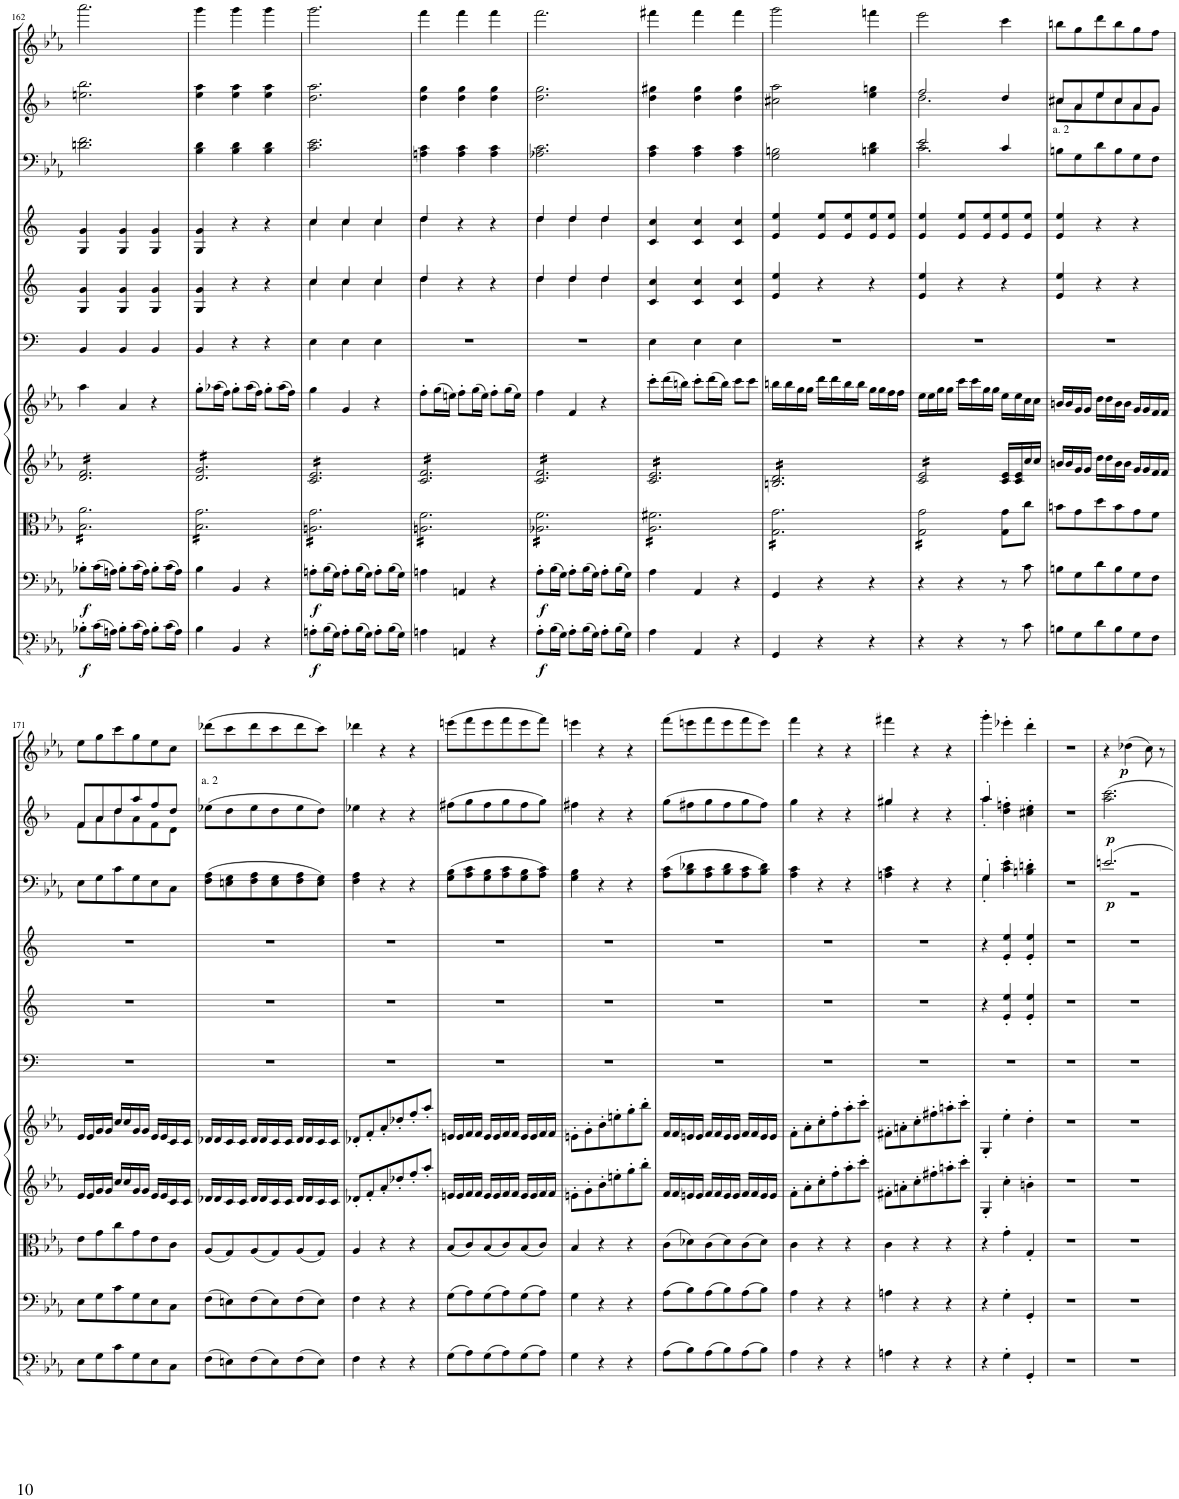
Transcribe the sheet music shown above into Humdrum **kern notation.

**kern	**dynam	**kern	**dynam	**kern	**kern	**kern	**kern	**kern	**kern	**kern	**dynam	**kern	**dynam	**kern	**dynam
*part11	*part11	*part10	*part10	*part9	*part8	*part7	*part6	*part5	*part4	*part3	*part3	*part2	*part2	*part1	*part1
*staff11	*staff11	*staff10	*staff10	*staff9	*staff8	*staff7	*staff6	*staff5	*staff4	*staff3	*staff3	*staff2	*staff2	*staff1	*staff1
*I"Basso.	*	*I"Violoncello.	*	*I"Viola.	*I"Violino II.	*I"Violino I.	*I"Timpani in Es. B.	*I"Trombe in Es.	*I"Corni in Es.	*I"Fagotti.	*	*I"Clarinetti in B.	*	*I"Flauto.	*
*	*	*	*	*	*	*	*I'Timp	*	*	*	*	*I'Cl	*	*I'Fl	*
!!LO:PB:g=z
*clefFv4	*	*clefF4	*	*clefC3	*clefG2	*clefG2	*clefF4	*clefG2	*clefG2	*clefF4	*	*clefG2	*	*clefG2	*
*	*	*	*	*	*	*	*	*Trd-2c-3	*Trd5c9	*	*	*Trd1c2	*	*	*
*k[b-e-a-]	*	*k[b-e-a-]	*	*k[b-e-a-]	*k[b-e-a-]	*k[b-e-a-]	*k[b-e-a-]	*k[]	*k[]	*k[b-e-a-]	*	*k[b-]	*	*k[b-e-a-]	*
*M3/4	*	*M3/4	*	*M3/4	*M3/4	*M3/4	*M3/4	*M3/4	*M3/4	*M3/4	*	*M3/4	*	*M3/4	*
=162	=162	=162	=162	=162	=162	=162	=162	=162	=162	=162	=162	=162	=162	=162	=162
!	!LO:DY:b	!	!LO:DY:b	!	!	!	!	!	!	!	!	!	!	!	!
*	*	*	*	*tremolo	*	*	*	*	*	*	*	*	*	*	*
*	*	*	*	*	*tremolo	*	*	*	*	*	*	*	*	*	*
8BB-X'\L	f	8B-X'\L	f	16B-\ 16a-\LL	16d/ 16f/LL	4aa-\	4BB-/	4G/ 4g/	4G/ 4g/	2.dn\ 2.f\	.	2.een\ 2.bb-\	.	2.aaa-\	.
.	.	.	.	16B-\ 16a-\	16d/ 16f/	.	.	.	.	.	.	.	.	.	.
(16C\L	.	(16c\L	.	16B-\ 16a-\	16d/ 16f/	.	.	.	.	.	.	.	.	.	.
16AAn\JJ)	.	16An\JJ)	.	16B-\ 16a-\	16d/ 16f/	.	.	.	.	.	.	.	.	.	.
8BB-'\L	.	8B-'\L	.	16B-\ 16a-\	16d/ 16f/	4a-/	4BB-/	4G/ 4g/	4G/ 4g/	.	.	.	.	.	.
.	.	.	.	16B-\ 16a-\	16d/ 16f/	.	.	.	.	.	.	.	.	.	.
(16C\L	.	(16c\L	.	16B-\ 16a-\	16d/ 16f/	.	.	.	.	.	.	.	.	.	.
16AA\JJ)	.	16A\JJ)	.	16B-\ 16a-\	16d/ 16f/	.	.	.	.	.	.	.	.	.	.
8BB-'\L	.	8B-'\L	.	16B-\ 16a-\	16d/ 16f/	4r	4BB-/	4G/ 4g/	4G/ 4g/	.	.	.	.	.	.
.	.	.	.	16B-\ 16a-\	16d/ 16f/	.	.	.	.	.	.	.	.	.	.
(16C\L	.	(16c\L	.	16B-\ 16a-\	16d/ 16f/	.	.	.	.	.	.	.	.	.	.
16AA\JJ)	.	16A\JJ)	.	16B-\ 16a-\JJ	16d/ 16f/JJ	.	.	.	.	.	.	.	.	.	.
=163	=163	=163	=163	=163	=163	=163	=163	=163	=163	=163	=163	=163	=163	=163	=163
4BB-\	.	4B-\	.	16B-\ 16g\LL	16d/ 16g/LL	8gg'\L	4BB-/	4G/ 4g/	4G/ 4g/	4B-\ 4d\	.	4ee\ 4aa\	.	4ggg\	.
.	.	.	.	16B-\ 16g\	16d/ 16g/	.	.	.	.	.	.	.	.	.	.
.	.	.	.	16B-\ 16g\	16d/ 16g/	(16aa-X\L	.	.	.	.	.	.	.	.	.
.	.	.	.	16B-\ 16g\	16d/ 16g/	16ff\JJ)	.	.	.	.	.	.	.	.	.
4BBB-/	.	4BB-/	.	16B-\ 16g\	16d/ 16g/	8gg'\L	4r	4r	4r	4B-\ 4d\	.	4ee\ 4aa\	.	4ggg\	.
.	.	.	.	16B-\ 16g\	16d/ 16g/	.	.	.	.	.	.	.	.	.	.
.	.	.	.	16B-\ 16g\	16d/ 16g/	(16aa-\L	.	.	.	.	.	.	.	.	.
.	.	.	.	16B-\ 16g\	16d/ 16g/	16ff\JJ)	.	.	.	.	.	.	.	.	.
4r	.	4r	.	16B-\ 16g\	16d/ 16g/	8gg'\L	4r	4r	4r	4B-\ 4d\	.	4ee\ 4aa\	.	4ggg\	.
.	.	.	.	16B-\ 16g\	16d/ 16g/	.	.	.	.	.	.	.	.	.	.
.	.	.	.	16B-\ 16g\	16d/ 16g/	(16aa-\L	.	.	.	.	.	.	.	.	.
.	.	.	.	16B-\ 16g\JJ	16d/ 16g/JJ	16ff\JJ)	.	.	.	.	.	.	.	.	.
=164	=164	=164	=164	=164	=164	=164	=164	=164	=164	=164	=164	=164	=164	=164	=164
*	*	*	*	*	*	*	*	*^	*^	*	*	*	*	*	*
!	!LO:DY:b	!	!LO:DY:b	!	!	!	!	!	!	!	!	!	!	!	!	!	!
8AAn'\L	f	8An'\L	f	16An\ 16g\LL	16c/ 16e-/LL	4gg\	4E-\	4cc/	4cc\	4cc/	4cc\	2.c\ 2.e-\	.	2.dd\ 2.aa\	.	2.ggg\	.
.	.	.	.	16An\ 16g\	16c/ 16e-/	.	.	.	.	.	.	.	.	.	.	.	.
(16BB-\L	.	(16B-\L	.	16An\ 16g\	16c/ 16e-/	.	.	.	.	.	.	.	.	.	.	.	.
16GG\JJ)	.	16G\JJ)	.	16An\ 16g\	16c/ 16e-/	.	.	.	.	.	.	.	.	.	.	.	.
8AA'\L	.	8A'\L	.	16An\ 16g\	16c/ 16e-/	4g/	4E-\	4cc/	4cc\	4cc/	4cc\	.	.	.	.	.	.
.	.	.	.	16An\ 16g\	16c/ 16e-/	.	.	.	.	.	.	.	.	.	.	.	.
(16BB-\L	.	(16B-\L	.	16An\ 16g\	16c/ 16e-/	.	.	.	.	.	.	.	.	.	.	.	.
16GG\JJ)	.	16G\JJ)	.	16An\ 16g\	16c/ 16e-/	.	.	.	.	.	.	.	.	.	.	.	.
8AA'\L	.	8A'\L	.	16An\ 16g\	16c/ 16e-/	4r	4E-\	4cc/	4cc\	4cc/	4cc\	.	.	.	.	.	.
.	.	.	.	16An\ 16g\	16c/ 16e-/	.	.	.	.	.	.	.	.	.	.	.	.
(16BB-\L	.	(16B-\L	.	16An\ 16g\	16c/ 16e-/	.	.	.	.	.	.	.	.	.	.	.	.
16GG\JJ)	.	16G\JJ)	.	16An\ 16g\JJ	16c/ 16e-/JJ	.	.	.	.	.	.	.	.	.	.	.	.
=165	=165	=165	=165	=165	=165	=165	=165	=165	=165	=165	=165	=165	=165	=165	=165	=165	=165
4AAn\	.	4An\	.	16An\ 16f\LL	16c/ 16f/LL	8ff'\L	2.r	4dd/	4dd\	4dd/	4dd\	4An\ 4c\	.	4dd\ 4gg\	.	4fff\	.
.	.	.	.	16An\ 16f\	16c/ 16f/	.	.	.	.	.	.	.	.	.	.	.	.
.	.	.	.	16An\ 16f\	16c/ 16f/	(16gg\L	.	.	.	.	.	.	.	.	.	.	.
.	.	.	.	16An\ 16f\	16c/ 16f/	16een\JJ)	.	.	.	.	.	.	.	.	.	.	.
4AAAn/	.	4AAn/	.	16An\ 16f\	16c/ 16f/	8ff'\L	.	4r	2ryy	4r	2ryy	4A\ 4c\	.	4dd\ 4gg\	.	4fff\	.
.	.	.	.	16An\ 16f\	16c/ 16f/	.	.	.	.	.	.	.	.	.	.	.	.
.	.	.	.	16An\ 16f\	16c/ 16f/	(16gg\L	.	.	.	.	.	.	.	.	.	.	.
.	.	.	.	16An\ 16f\	16c/ 16f/	16ee\JJ)	.	.	.	.	.	.	.	.	.	.	.
4r	.	4r	.	16An\ 16f\	16c/ 16f/	8ff'\L	.	4r	.	4r	.	4A\ 4c\	.	4dd\ 4gg\	.	4fff\	.
.	.	.	.	16An\ 16f\	16c/ 16f/	.	.	.	.	.	.	.	.	.	.	.	.
.	.	.	.	16An\ 16f\	16c/ 16f/	(16gg\L	.	.	.	.	.	.	.	.	.	.	.
.	.	.	.	16An\ 16f\JJ	16c/ 16f/JJ	16ee\JJ)	.	.	.	.	.	.	.	.	.	.	.
=166	=166	=166	=166	=166	=166	=166	=166	=166	=166	=166	=166	=166	=166	=166	=166	=166	=166
!	!LO:DY:b	!	!LO:DY:b	!	!	!	!	!	!	!	!	!	!	!	!	!	!
8AA-'\L	f	8A-'\L	f	16A-X\ 16f\LL	16c/ 16f/LL	4ff\	2.r	4dd/	4dd\	4dd/	4dd\	2.A-X\ 2.c\	.	2.dd\ 2.gg\	.	2.fff\	.
.	.	.	.	16A-X\ 16f\	16c/ 16f/	.	.	.	.	.	.	.	.	.	.	.	.
(16BB-\L	.	(16B-\L	.	16A-X\ 16f\	16c/ 16f/	.	.	.	.	.	.	.	.	.	.	.	.
16GG\JJ)	.	16G\JJ)	.	16A-X\ 16f\	16c/ 16f/	.	.	.	.	.	.	.	.	.	.	.	.
8AA-'\L	.	8A-'\L	.	16A-X\ 16f\	16c/ 16f/	4f/	.	4dd/	4dd\	4dd/	4dd\	.	.	.	.	.	.
.	.	.	.	16A-X\ 16f\	16c/ 16f/	.	.	.	.	.	.	.	.	.	.	.	.
(16BB-\L	.	(16B-\L	.	16A-X\ 16f\	16c/ 16f/	.	.	.	.	.	.	.	.	.	.	.	.
16GG\JJ)	.	16G\JJ)	.	16A-X\ 16f\	16c/ 16f/	.	.	.	.	.	.	.	.	.	.	.	.
8AA-'\L	.	8A-'\L	.	16A-X\ 16f\	16c/ 16f/	4r	.	4dd/	4dd\	4dd/	4dd\	.	.	.	.	.	.
.	.	.	.	16A-X\ 16f\	16c/ 16f/	.	.	.	.	.	.	.	.	.	.	.	.
(16BB-\L	.	(16B-\L	.	16A-X\ 16f\	16c/ 16f/	.	.	.	.	.	.	.	.	.	.	.	.
16GG\JJ)	.	16G\JJ)	.	16A-X\ 16f\JJ	16c/ 16f/JJ	.	.	.	.	.	.	.	.	.	.	.	.
*	*	*	*	*	*	*	*	*v	*v	*	*	*	*	*	*	*	*
*	*	*	*	*	*	*	*	*	*v	*v	*	*	*	*	*	*
=167	=167	=167	=167	=167	=167	=167	=167	=167	=167	=167	=167	=167	=167	=167	=167
4AA-\	.	4A-\	.	16A-\ 16f#X\LL	16c/ 16e-/LL	8ccc'\L	4E-\	4c/ 4cc/	4c/ 4cc/	4A-\ 4c\	.	4dd\ 4gg#X\	.	4fff#X\	.
.	.	.	.	16A-\ 16f#X\	16c/ 16e-/	.	.	.	.	.	.	.	.	.	.
.	.	.	.	16A-\ 16f#X\	16c/ 16e-/	(16ddd\L	.	.	.	.	.	.	.	.	.
.	.	.	.	16A-\ 16f#X\	16c/ 16e-/	16bbn\JJ)	.	.	.	.	.	.	.	.	.
4AAA-/	.	4AA-/	.	16A-\ 16f#X\	16c/ 16e-/	8ccc'\L	4E-\	4c/ 4cc/	4c/ 4cc/	4A-\ 4c\	.	4dd\ 4gg#\	.	4fff#\	.
.	.	.	.	16A-\ 16f#X\	16c/ 16e-/	.	.	.	.	.	.	.	.	.	.
.	.	.	.	16A-\ 16f#X\	16c/ 16e-/	(16ddd\L	.	.	.	.	.	.	.	.	.
.	.	.	.	16A-\ 16f#X\	16c/ 16e-/	16bb\JJ)	.	.	.	.	.	.	.	.	.
4r	.	4r	.	16A-\ 16f#X\	16c/ 16e-/	8ccc\L	4E-\	4c/ 4cc/	4c/ 4cc/	4A-\ 4c\	.	4dd\ 4gg#\	.	4fff#\	.
.	.	.	.	16A-\ 16f#X\	16c/ 16e-/	.	.	.	.	.	.	.	.	.	.
.	.	.	.	16A-\ 16f#X\	16c/ 16e-/	8ccc\J	.	.	.	.	.	.	.	.	.
.	.	.	.	16A-\ 16f#X\JJ	16c/ 16e-/JJ	.	.	.	.	.	.	.	.	.	.
=168	=168	=168	=168	=168	=168	=168	=168	=168	=168	=168	=168	=168	=168	=168	=168
4GGG/	.	4GG/	.	16G\ 16g\LL	16Bn/ 16d/LL	16bbn\LL	2.r	4e/ 4ee/	4e/ 4ee/	2G\ 2Bn\	.	2cc#X\ 2aa\	.	2ggg\	.
.	.	.	.	16G\ 16g\	16Bn/ 16d/	16bb\	.	.	.	.	.	.	.	.	.
.	.	.	.	16G\ 16g\	16Bn/ 16d/	16gg\	.	.	.	.	.	.	.	.	.
.	.	.	.	16G\ 16g\	16Bn/ 16d/	16gg\JJ	.	.	.	.	.	.	.	.	.
4r	.	4r	.	16G\ 16g\	16Bn/ 16d/	16ddd\LL	.	4r	8e/ 8ee/L	.	.	.	.	.	.
.	.	.	.	16G\ 16g\	16Bn/ 16d/	16ddd\	.	.	.	.	.	.	.	.	.
.	.	.	.	16G\ 16g\	16Bn/ 16d/	16bb\	.	.	8e/ 8ee/	.	.	.	.	.	.
.	.	.	.	16G\ 16g\	16Bn/ 16d/	16bb\JJ	.	.	.	.	.	.	.	.	.
4r	.	4r	.	16G\ 16g\	16Bn/ 16d/	16gg\LL	.	4r	8e/ 8ee/	4Bn\ 4d\	.	4ee\ 4ggn\	.	4fffn\	.
.	.	.	.	16G\ 16g\	16Bn/ 16d/	16gg\	.	.	.	.	.	.	.	.	.
.	.	.	.	16G\ 16g\	16Bn/ 16d/	16ff\	.	.	8e/ 8ee/J	.	.	.	.	.	.
.	.	.	.	16G\ 16g\JJ	16Bn/ 16d/JJ	16ff\JJ	.	.	.	.	.	.	.	.	.
=169	=169	=169	=169	=169	=169	=169	=169	=169	=169	=169	=169	=169	=169	=169	=169
*	*	*	*	*	*	*	*	*	*	*^	*	*^	*	*	*
4r	.	4r	.	16G\ 16g\LL	16c/ 16e-/LL	16ee-\LL	2.r	4e/ 4ee/	4e/ 4ee/	2e-/	2.c\	.	2ff/	2.dd\	.	2eee-\	.
.	.	.	.	16G\ 16g\	16c/ 16e-/	16ee-\	.	.	.	.	.	.	.	.	.	.	.
.	.	.	.	16G\ 16g\	16c/ 16e-/	16gg\	.	.	.	.	.	.	.	.	.	.	.
.	.	.	.	16G\ 16g\	16c/ 16e-/	16gg\JJ	.	.	.	.	.	.	.	.	.	.	.
4r	.	4r	.	16G\ 16g\	16c/ 16e-/	16ccc\LL	.	4r	8e/ 8ee/L	.	.	.	.	.	.	.	.
.	.	.	.	16G\ 16g\	16c/ 16e-/	16ccc\	.	.	.	.	.	.	.	.	.	.	.
.	.	.	.	16G\ 16g\	16c/ 16e-/	16gg\	.	.	8e/ 8ee/	.	.	.	.	.	.	.	.
.	.	.	.	16G\ 16g\JJ	16c/ 16e-/JJ	16gg\JJ	.	.	.	.	.	.	.	.	.	.	.
*	*	*	*	*	*Xtremolo	*	*	*	*	*	*	*	*	*	*	*	*
*	*	*	*	*Xtremolo	*	*	*	*	*	*	*	*	*	*	*	*	*
8r	.	8r	.	8G\ 8g\L	16c/ 16e-/LL	16ee-\LL	.	4r	8e/ 8ee/	4c/	.	.	4dd/	.	.	4ccc\	.
.	.	.	.	.	16c/ 16e-/	16ee-\	.	.	.	.	.	.	.	.	.	.	.
8C\	.	8c\	.	8cc\J	16cc/	16cc\	.	.	8e/ 8ee/J	.	.	.	.	.	.	.	.
.	.	.	.	.	16cc/JJ	16cc\JJ	.	.	.	.	.	.	.	.	.	.	.
*	*	*	*	*	*	*	*	*	*	*v	*v	*	*	*	*	*	*
=170	=170	=170	=170	=170	=170	=170	=170	=170	=170	=170	=170	=170	=170	=170	=170	=170
!	!	!	!	!	!	!	!	!	!	!LO:TX:a:t=a. 2	!	!	!	!	!	!
8BBn\L	.	8Bn\L	.	8bn\L	16bn/LL	16bn/LL	2.r	4e/ 4ee/	4e/ 4ee/	8Bn\L	.	8cc#X/L	8cc#\L	.	8bbn\L	.
.	.	.	.	.	16b/	16b/	.	.	.	.	.	.	.	.	.	.
8GG\	.	8G\	.	8g\	16g/	16g/	.	.	.	8G\	.	8a/	8a\	.	8gg\	.
.	.	.	.	.	16g/JJ	16g/JJ	.	.	.	.	.	.	.	.	.	.
8D\	.	8d\	.	8dd\	16dd\LL	16dd\LL	.	4r	4r	8d\	.	8ee/	8ee\	.	8ddd\	.
.	.	.	.	.	16dd\	16dd\	.	.	.	.	.	.	.	.	.	.
8BB\	.	8B\	.	8b\	16b\	16b\	.	.	.	8B\	.	8cc#/	8cc#\	.	8bb\	.
.	.	.	.	.	16b\JJ	16b\JJ	.	.	.	.	.	.	.	.	.	.
8GG\	.	8G\	.	8g\	16g/LL	16g/LL	.	4r	4r	8G\	.	8a/	8a\	.	8gg\	.
.	.	.	.	.	16g/	16g/	.	.	.	.	.	.	.	.	.	.
8FF\J	.	8F\J	.	8f\J	16f/	16f/	.	.	.	8F\J	.	8g/J	8g\J	.	8ff\J	.
.	.	.	.	.	16f/JJ	16f/JJ	.	.	.	.	.	.	.	.	.	.
!!LO:LB:g=z
=171	=171	=171	=171	=171	=171	=171	=171	=171	=171	=171	=171	=171	=171	=171	=171	=171
8EE-\L	.	8E-\L	.	8e-\L	16e-/LL	16e-/LL	2.r	2.r	2.r	8E-\L	.	8f/L	8f\L	.	8ee-\L	.
.	.	.	.	.	16e-/	16e-/	.	.	.	.	.	.	.	.	.	.
8GG\	.	8G\	.	8g\	16g/	16g/	.	.	.	8G\	.	8a/	8a\	.	8gg\	.
.	.	.	.	.	16g/JJ	16g/JJ	.	.	.	.	.	.	.	.	.	.
8C\	.	8c\	.	8cc\	16cc/LL	16cc/LL	.	.	.	8c\	.	8dd/	8dd\	.	8ccc\	.
.	.	.	.	.	16cc/	16cc/	.	.	.	.	.	.	.	.	.	.
8GG\	.	8G\	.	8g\	16g/	16g/	.	.	.	8G\	.	8aa/	8a\	.	8gg\	.
.	.	.	.	.	16g/JJ	16g/JJ	.	.	.	.	.	.	.	.	.	.
8EE-\	.	8E-\	.	8e-\	16e-/LL	16e-/LL	.	.	.	8E-\	.	8ff/	8f\	.	8ee-\	.
.	.	.	.	.	16e-/	16e-/	.	.	.	.	.	.	.	.	.	.
8CC\J	.	8C\J	.	8c\J	16c/	16c/	.	.	.	8C\J	.	8dd/J	8d\J	.	8cc\J	.
.	.	.	.	.	16c/JJ	16c/JJ	.	.	.	.	.	.	.	.	.	.
*	*	*	*	*	*	*	*	*	*	*	*	*v	*v	*	*	*
=172	=172	=172	=172	=172	=172	=172	=172	=172	=172	=172	=172	=172	=172	=172	=172
!	!	!	!	!	!	!	!	!	!	!	!	!LO:TX:a:t=a. 2	!	!	!
(8FF\L	.	(8F\L	.	(8A-/L	16d-X/LL	16d-X/LL	2.r	2.r	2.r	(8F\ 8A-\L	.	(8ee-X\L	.	(8ddd-X\L	.
.	.	.	.	.	16d-/	16d-/	.	.	.	.	.	.	.	.	.
8EEn\)	.	8En\)	.	8G/)	16c/	16c/	.	.	.	8En\ 8G\	.	8dd\	.	8ccc\	.
.	.	.	.	.	16c/JJ	16c/JJ	.	.	.	.	.	.	.	.	.
(8FF\	.	(8F\	.	(8A-/	16d-/LL	16d-/LL	.	.	.	8F\ 8A-\	.	8ee-\	.	8ddd-\	.
.	.	.	.	.	16d-/	16d-/	.	.	.	.	.	.	.	.	.
8EE\)	.	8E\)	.	8G/)	16c/	16c/	.	.	.	8E\ 8G\	.	8dd\	.	8ccc\	.
.	.	.	.	.	16c/JJ	16c/JJ	.	.	.	.	.	.	.	.	.
(8FF\	.	(8F\	.	(8A-/	16d-/LL	16d-/LL	.	.	.	8F\ 8A-\	.	8ee-\	.	8ddd-\	.
.	.	.	.	.	16d-/	16d-/	.	.	.	.	.	.	.	.	.
8EE\J)	.	8E\J)	.	8G/J)	16c/	16c/	.	.	.	8E\ 8G\J)	.	8dd\J)	.	8ccc\J)	.
.	.	.	.	.	16c/JJ	16c/JJ	.	.	.	.	.	.	.	.	.
=173	=173	=173	=173	=173	=173	=173	=173	=173	=173	=173	=173	=173	=173	=173	=173
4FF\	.	4F\	.	4A-/	8d-X'/L	8d-X'/L	2.r	2.r	2.r	4F\ 4A-\	.	4ee-X\	.	4ddd-X\	.
.	.	.	.	.	8f'/	8f'/	.	.	.	.	.	.	.	.	.
4r	.	4r	.	4r	8a-'/	8a-'/	.	.	.	4r	.	4r	.	4r	.
.	.	.	.	.	8dd-X'/	8dd-X'/	.	.	.	.	.	.	.	.	.
4r	.	4r	.	4r	8ff'/	8ff'/	.	.	.	4r	.	4r	.	4r	.
.	.	.	.	.	8aa-'/J	8aa-'/J	.	.	.	.	.	.	.	.	.
=174	=174	=174	=174	=174	=174	=174	=174	=174	=174	=174	=174	=174	=174	=174	=174
(8GG\L	.	(8G\L	.	(8B-/L	16en/LL	16en/LL	2.r	2.r	2.r	(8G\ 8B-\L	.	(8ff#X\L	.	(8eeen\L	.
.	.	.	.	.	16e/	16e/	.	.	.	.	.	.	.	.	.
8AA-\)	.	8A-\)	.	8c/)	16f/	16f/	.	.	.	8A-\ 8c\	.	8gg\	.	8fff\	.
.	.	.	.	.	16f/JJ	16f/JJ	.	.	.	.	.	.	.	.	.
(8GG\	.	(8G\	.	(8B-/	16e/LL	16e/LL	.	.	.	8G\ 8B-\	.	8ff#\	.	8eee\	.
.	.	.	.	.	16e/	16e/	.	.	.	.	.	.	.	.	.
8AA-\)	.	8A-\)	.	8c/)	16f/	16f/	.	.	.	8A-\ 8c\	.	8gg\	.	8fff\	.
.	.	.	.	.	16f/JJ	16f/JJ	.	.	.	.	.	.	.	.	.
(8GG\	.	(8G\	.	(8B-/	16e/LL	16e/LL	.	.	.	8G\ 8B-\	.	8ff#\	.	8eee\	.
.	.	.	.	.	16e/	16e/	.	.	.	.	.	.	.	.	.
8AA-\J)	.	8A-\J)	.	8c/J)	16f/	16f/	.	.	.	8A-\ 8c\J)	.	8gg\J)	.	8fff\J)	.
.	.	.	.	.	16f/JJ	16f/JJ	.	.	.	.	.	.	.	.	.
=175	=175	=175	=175	=175	=175	=175	=175	=175	=175	=175	=175	=175	=175	=175	=175
4GG\	.	4G\	.	4B-/	8en'\L	8en'\L	2.r	2.r	2.r	4G\ 4B-\	.	4ff#X\	.	4eeen\	.
.	.	.	.	.	8g'\	8g'\	.	.	.	.	.	.	.	.	.
4r	.	4r	.	4r	8b-'\	8b-'\	.	.	.	4r	.	4r	.	4r	.
.	.	.	.	.	8een'\	8een'\	.	.	.	.	.	.	.	.	.
4r	.	4r	.	4r	8gg'\	8gg'\	.	.	.	4r	.	4r	.	4r	.
.	.	.	.	.	8bb-'\J	8bb-'\J	.	.	.	.	.	.	.	.	.
=176	=176	=176	=176	=176	=176	=176	=176	=176	=176	=176	=176	=176	=176	=176	=176
(8AA-\L	.	(8A-\L	.	(8c\L	16f/LL	16f/LL	2.r	2.r	2.r	(8A-\ 8c\L	.	(8gg\L	.	(8fff\L	.
.	.	.	.	.	16f/	16f/	.	.	.	.	.	.	.	.	.
8BB-\)	.	8B-\)	.	8d-X\)	16en/	16en/	.	.	.	8B-\ 8d-X\	.	8ff#X\	.	8eeen\	.
.	.	.	.	.	16e/JJ	16e/JJ	.	.	.	.	.	.	.	.	.
(8AA-\	.	(8A-\	.	(8c\	16f/LL	16f/LL	.	.	.	8A-\ 8c\	.	8gg\	.	8fff\	.
.	.	.	.	.	16f/	16f/	.	.	.	.	.	.	.	.	.
8BB-\)	.	8B-\)	.	8d-\)	16e/	16e/	.	.	.	8B-\ 8d-\	.	8ff#\	.	8eee\	.
.	.	.	.	.	16e/JJ	16e/JJ	.	.	.	.	.	.	.	.	.
(8AA-\	.	(8A-\	.	(8c\	16f/LL	16f/LL	.	.	.	8A-\ 8c\	.	8gg\	.	8fff\	.
.	.	.	.	.	16f/	16f/	.	.	.	.	.	.	.	.	.
8BB-\J)	.	8B-\J)	.	8d-\J)	16e/	16e/	.	.	.	8B-\ 8d-\J)	.	8ff#\J)	.	8eee\J)	.
.	.	.	.	.	16e/JJ	16e/JJ	.	.	.	.	.	.	.	.	.
=177	=177	=177	=177	=177	=177	=177	=177	=177	=177	=177	=177	=177	=177	=177	=177
4AA-\	.	4A-\	.	4c\	8f'\L	8f'\L	2.r	2.r	2.r	4A-\ 4c\	.	4gg\	.	4fff\	.
.	.	.	.	.	8a-'\	8a-'\	.	.	.	.	.	.	.	.	.
4r	.	4r	.	4r	8cc'\	8cc'\	.	.	.	4r	.	4r	.	4r	.
.	.	.	.	.	8ff'\	8ff'\	.	.	.	.	.	.	.	.	.
4r	.	4r	.	4r	8aa-'\	8aa-'\	.	.	.	4r	.	4r	.	4r	.
.	.	.	.	.	8ccc'\J	8ccc'\J	.	.	.	.	.	.	.	.	.
=178	=178	=178	=178	=178	=178	=178	=178	=178	=178	=178	=178	=178	=178	=178	=178
*	*	*	*	*	*	*	*	*	*	*	*	*^	*	*	*
4AAn\	.	4An\	.	4c\	8f#X'\L	8f#X'\L	2.r	2.r	2.r	4An\ 4c\	.	4gg#X/	4gg#\	.	4fff#X\	.
.	.	.	.	.	8an'\	8an'\	.	.	.	.	.	.	.	.	.	.
4r	.	4r	.	4r	8cc'\	8cc'\	.	.	.	4r	.	4r	2ryy	.	4r	.
.	.	.	.	.	8ff#X'\	8ff#X'\	.	.	.	.	.	.	.	.	.	.
4r	.	4r	.	4r	8aan'\	8aan'\	.	.	.	4r	.	4r	.	.	4r	.
.	.	.	.	.	8ccc'\J	8ccc'\J	.	.	.	.	.	.	.	.	.	.
=179	=179	=179	=179	=179	=179	=179	=179	=179	=179	=179	=179	=179	=179	=179	=179	=179
*	*	*	*	*	*	*	*	*	*	*^	*	*	*	*	*	*
4r	.	4r	.	4r	4G'/	4G'/	2.r	4r	4r	4G'/	4G'\	.	4aa'/	4aa'\	.	4ggg'\	.
4GG'\	.	4G'\	.	4g'\	4cc'\	4ee-'\	.	4e/' 4ee/'	4e/' 4ee/'	4c\'> 4e-\'>	2ryy	.	4dd\'> 4ffn\'>	2ryy	.	4eee-X'\	.
4GGG'/	.	4GG'/	.	4G'/	4bn'\	4dd'\	.	4e/' 4ee/'	4e/' 4ee/'	4Bn\'> 4dn\'>	.	.	4cc#X\'> 4ee\'>	.	.	4ddd'\	.
*	*	*	*	*	*	*	*	*	*	*v	*v	*	*	*	*	*	*
*	*	*	*	*	*	*	*	*	*	*	*	*v	*v	*	*	*
=180	=180	=180	=180	=180	=180	=180	=180	=180	=180	=180	=180	=180	=180	=180	=180
2.r	.	2.r	.	2.r	2.r	2.r	2.r	2.r	2.r	2.r	.	2.r	.	2.r	.
=181	=181	=181	=181	=181	=181	=181	=181	=181	=181	=181	=181	=181	=181	=181	=181
*	*	*	*	*	*	*	*	*	*	*^	*	*	*	*	*
!	!	!	!	!	!	!	!	!	!	!	!	!LO:DY:b	!	!LO:DY:b	!	!
2.r	.	2.r	.	2.r	2.r	2.r	2.r	2.r	2.r	2.en/	2.r	p	2.aa\ 2.ccc\	p	4r	.
!	!	!	!	!	!	!	!	!	!	!	!	!	!	!	!	!LO:DY:b
.	.	.	.	.	.	.	.	.	.	.	.	.	.	.	(4dd-X\	p
.	.	.	.	.	.	.	.	.	.	.	.	.	.	.	8cc\)	.
.	.	.	.	.	.	.	.	.	.	.	.	.	.	.	8r	.
*	*	*	*	*	*	*	*	*	*	*v	*v	*	*	*	*	*
=	=	=	=	=	=	=	=	=	=	=	=	=	=	=	=
*-	*-	*-	*-	*-	*-	*-	*-	*-	*-	*-	*-	*-	*-	*-	*-
